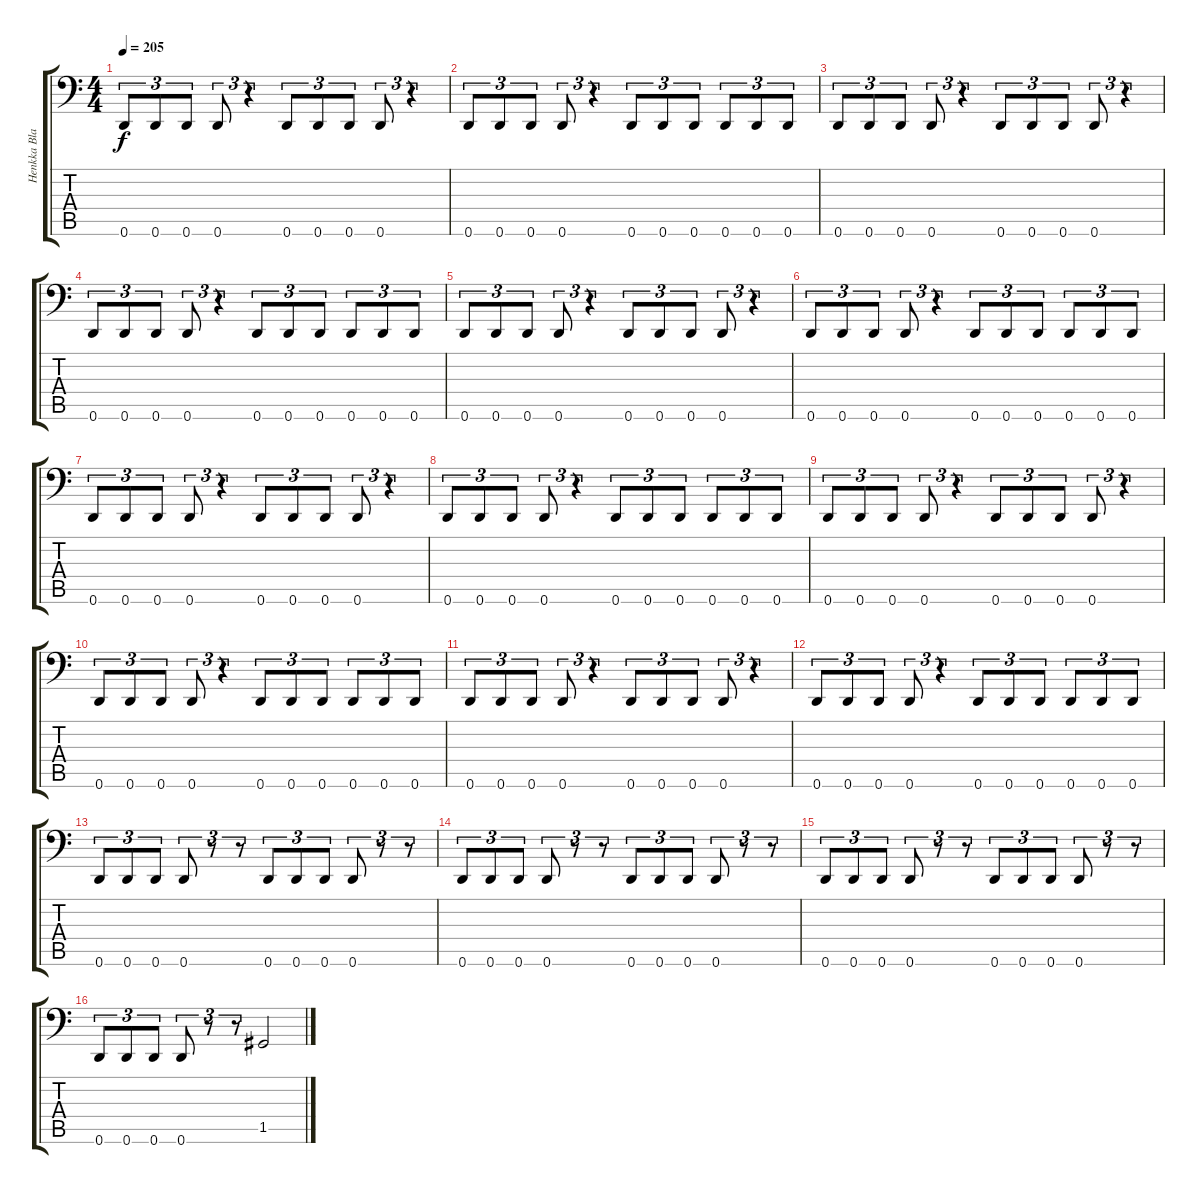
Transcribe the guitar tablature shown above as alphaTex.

\track ("Henkka Blacksmith" "Henkka Bla") {instrument electricbasspick}
\staff {score tabs}
\tuning (D3 A2 F2 C2 G1 D1) {hide}
\ts (4 4)
\tempo 205
\clef f4
\ks c
0.6.8{tu (3 2) dy f} 0.6.8{tu (3 2)} 0.6.8{tu (3 2)} 0.6.8{tu (3 2)} r.4{tu (3 2)} 0.6.8{tu (3 2)} 0.6.8{tu (3 2)} 0.6.8{tu (3 2)} 0.6.8{tu (3 2)} r.4{tu (3 2)} |
0.6.8{tu (3 2)} 0.6.8{tu (3 2)} 0.6.8{tu (3 2)} 0.6.8{tu (3 2)} r.4{tu (3 2)} 0.6.8{tu (3 2)} 0.6.8{tu (3 2)} 0.6.8{tu (3 2)} 0.6.8{tu (3 2)} 0.6.8{tu (3 2)} 0.6.8{tu (3 2)} |
0.6.8{tu (3 2)} 0.6.8{tu (3 2)} 0.6.8{tu (3 2)} 0.6.8{tu (3 2)} r.4{tu (3 2)} 0.6.8{tu (3 2)} 0.6.8{tu (3 2)} 0.6.8{tu (3 2)} 0.6.8{tu (3 2)} r.4{tu (3 2)} |
0.6.8{tu (3 2)} 0.6.8{tu (3 2)} 0.6.8{tu (3 2)} 0.6.8{tu (3 2)} r.4{tu (3 2)} 0.6.8{tu (3 2)} 0.6.8{tu (3 2)} 0.6.8{tu (3 2)} 0.6.8{tu (3 2)} 0.6.8{tu (3 2)} 0.6.8{tu (3 2)} |
0.6.8{tu (3 2)} 0.6.8{tu (3 2)} 0.6.8{tu (3 2)} 0.6.8{tu (3 2)} r.4{tu (3 2)} 0.6.8{tu (3 2)} 0.6.8{tu (3 2)} 0.6.8{tu (3 2)} 0.6.8{tu (3 2)} r.4{tu (3 2)} |
0.6.8{tu (3 2)} 0.6.8{tu (3 2)} 0.6.8{tu (3 2)} 0.6.8{tu (3 2)} r.4{tu (3 2)} 0.6.8{tu (3 2)} 0.6.8{tu (3 2)} 0.6.8{tu (3 2)} 0.6.8{tu (3 2)} 0.6.8{tu (3 2)} 0.6.8{tu (3 2)} |
0.6.8{tu (3 2)} 0.6.8{tu (3 2)} 0.6.8{tu (3 2)} 0.6.8{tu (3 2)} r.4{tu (3 2)} 0.6.8{tu (3 2)} 0.6.8{tu (3 2)} 0.6.8{tu (3 2)} 0.6.8{tu (3 2)} r.4{tu (3 2)} |
0.6.8{tu (3 2)} 0.6.8{tu (3 2)} 0.6.8{tu (3 2)} 0.6.8{tu (3 2)} r.4{tu (3 2)} 0.6.8{tu (3 2)} 0.6.8{tu (3 2)} 0.6.8{tu (3 2)} 0.6.8{tu (3 2)} 0.6.8{tu (3 2)} 0.6.8{tu (3 2)} |
0.6.8{tu (3 2)} 0.6.8{tu (3 2)} 0.6.8{tu (3 2)} 0.6.8{tu (3 2)} r.4{tu (3 2)} 0.6.8{tu (3 2)} 0.6.8{tu (3 2)} 0.6.8{tu (3 2)} 0.6.8{tu (3 2)} r.4{tu (3 2)} |
0.6.8{tu (3 2)} 0.6.8{tu (3 2)} 0.6.8{tu (3 2)} 0.6.8{tu (3 2)} r.4{tu (3 2)} 0.6.8{tu (3 2)} 0.6.8{tu (3 2)} 0.6.8{tu (3 2)} 0.6.8{tu (3 2)} 0.6.8{tu (3 2)} 0.6.8{tu (3 2)} |
0.6.8{tu (3 2)} 0.6.8{tu (3 2)} 0.6.8{tu (3 2)} 0.6.8{tu (3 2)} r.4{tu (3 2)} 0.6.8{tu (3 2)} 0.6.8{tu (3 2)} 0.6.8{tu (3 2)} 0.6.8{tu (3 2)} r.4{tu (3 2)} |
0.6.8{tu (3 2)} 0.6.8{tu (3 2)} 0.6.8{tu (3 2)} 0.6.8{tu (3 2)} r.4{tu (3 2)} 0.6.8{tu (3 2)} 0.6.8{tu (3 2)} 0.6.8{tu (3 2)} 0.6.8{tu (3 2)} 0.6.8{tu (3 2)} 0.6.8{tu (3 2)} |
0.6.8{tu (3 2)} 0.6.8{tu (3 2)} 0.6.8{tu (3 2)} 0.6.8{tu (3 2)} r.8{tu (3 2)} r.8{tu (3 2)} 0.6.8{tu (3 2)} 0.6.8{tu (3 2)} 0.6.8{tu (3 2)} 0.6.8{tu (3 2)} r.8{tu (3 2)} r.8{tu (3 2)} |
0.6.8{tu (3 2)} 0.6.8{tu (3 2)} 0.6.8{tu (3 2)} 0.6.8{tu (3 2)} r.8{tu (3 2)} r.8{tu (3 2)} 0.6.8{tu (3 2)} 0.6.8{tu (3 2)} 0.6.8{tu (3 2)} 0.6.8{tu (3 2)} r.8{tu (3 2)} r.8{tu (3 2)} |
0.6.8{tu (3 2)} 0.6.8{tu (3 2)} 0.6.8{tu (3 2)} 0.6.8{tu (3 2)} r.8{tu (3 2)} r.8{tu (3 2)} 0.6.8{tu (3 2)} 0.6.8{tu (3 2)} 0.6.8{tu (3 2)} 0.6.8{tu (3 2)} r.8{tu (3 2)} r.8{tu (3 2)} |
0.6.8{tu (3 2)} 0.6.8{tu (3 2)} 0.6.8{tu (3 2)} 0.6.8{tu (3 2)} r.8{tu (3 2)} r.8{tu (3 2)} 1.5.2
